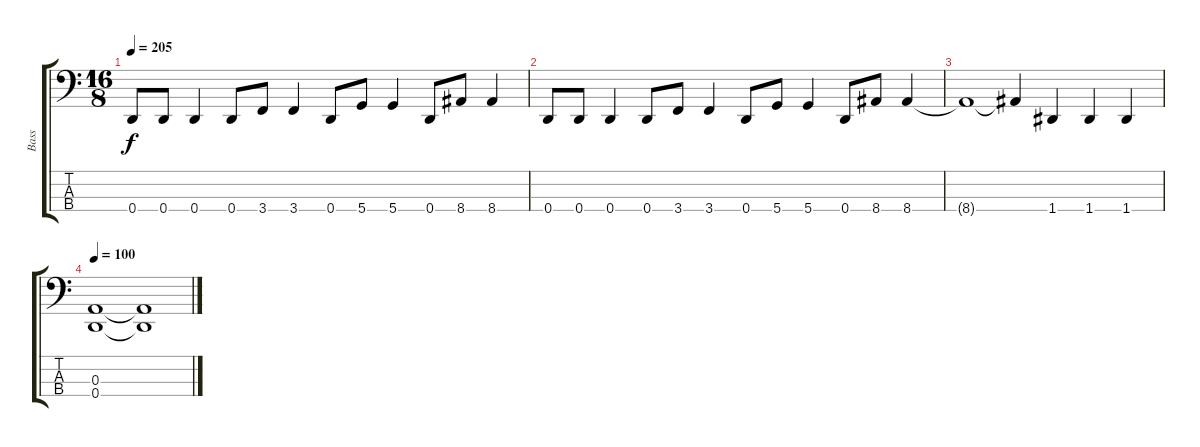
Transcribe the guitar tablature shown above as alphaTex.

\track ("Bass" "Bass") {instrument electricbassfinger}
\staff {score tabs}
\tuning (G2 D2 A1 D1) {hide}
\ts (16 8)
\tempo 205
\clef f4
\ks c
0.4.8{dy f} 0.4.8 0.4.4 0.4.8 3.4.8 3.4.4 0.4.8 5.4.8 5.4.4 0.4.8 8.4.8 8.4.4 |
0.4.8 0.4.8 0.4.4 0.4.8 3.4.8 3.4.4 0.4.8 5.4.8 5.4.4 0.4.8 8.4.8 8.4.4 |
8.4{t}.1 8.4{t}.4 1.4.4 1.4.4 1.4.4 |
\tempo 100
(0.3 0.4).1 (0.3{t} 0.4{t}).1
